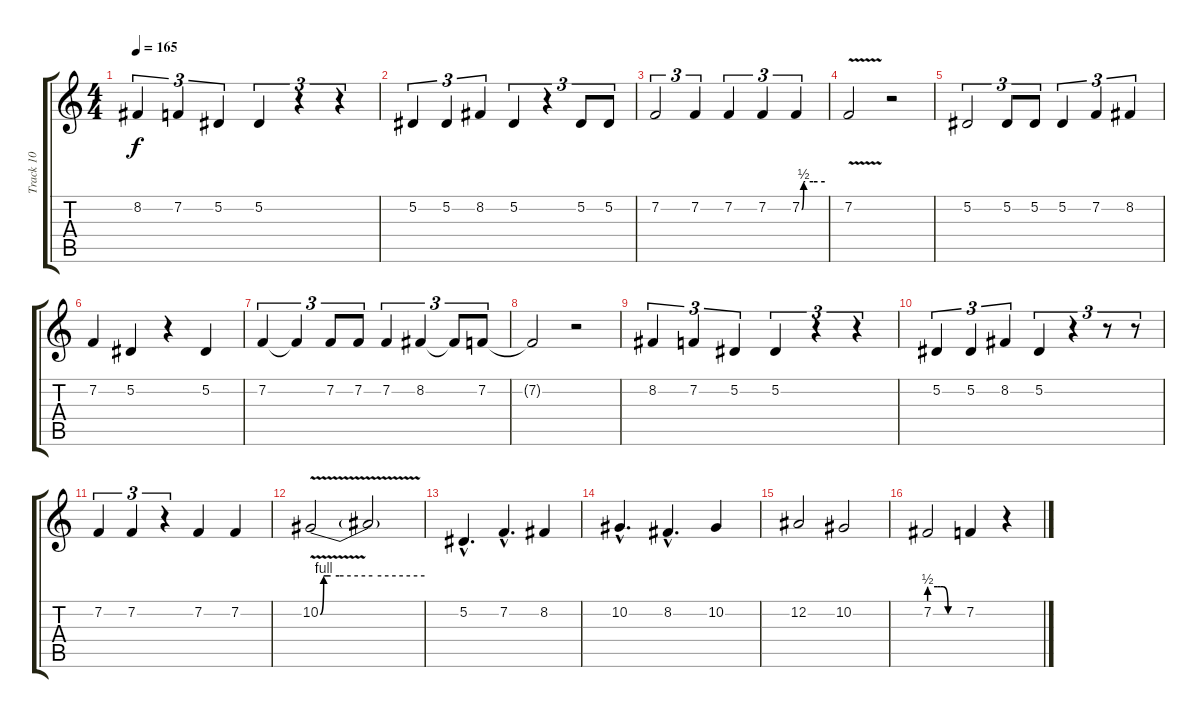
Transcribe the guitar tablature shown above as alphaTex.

\track ("Track 10" "Track 10") {instrument lead2sawtooth}
\staff {score tabs}
\tuning (Eb4 Bb3 Gb3 Db3 Ab2 Eb2) {hide}
\ts (4 4)
\tempo 165
\clef g2
\ks c
8.2.4{tu (3 2) dy f} 7.2.4{tu (3 2)} 5.2.4{tu (3 2)} 5.2.4{tu (3 2)} r.4{tu (3 2)} r.4{tu (3 2)} |
5.2.4{tu (3 2)} 5.2.4{tu (3 2)} 8.2.4{tu (3 2)} 5.2.4{tu (3 2)} r.4{tu (3 2)} 5.2.8{tu (3 2)} 5.2.8{tu (3 2)} |
7.2.2{tu (3 2)} 7.2.4{tu (3 2)} 7.2.4{tu (3 2)} 7.2.4{tu (3 2)} 7.2{be (custom 0 0 5 2 9 2 30 2 60 2)}.4{tu (3 2)} |
7.2{v}.2 r.2 |
5.2.2{tu (3 2)} 5.2.8{tu (3 2)} 5.2.8{tu (3 2)} 5.2.4{tu (3 2)} 7.2.4{tu (3 2)} 8.2.4{tu (3 2)} |
7.2.4 5.2.4 r.4 5.2.4 |
7.2.4{tu (3 2)} 7.2{t}.4{tu (3 2)} 7.2.8{tu (3 2)} 7.2.8{tu (3 2)} 7.2.4{tu (3 2)} 8.2.4{tu (3 2)} 8.2{t}.8{tu (3 2)} 7.2.8{tu (3 2)} |
7.2{t}.2 r.2 |
8.2.4{tu (3 2)} 7.2.4{tu (3 2)} 5.2.4{tu (3 2)} 5.2.4{tu (3 2)} r.4{tu (3 2)} r.4{tu (3 2)} |
5.2.4{tu (3 2)} 5.2.4{tu (3 2)} 8.2.4{tu (3 2)} 5.2.4{tu (3 2)} r.4{tu (3 2)} r.8{tu (3 2)} r.8{tu (3 2)} |
7.2.4{tu (3 2)} 7.2.4{tu (3 2)} r.4{tu (3 2)} 7.2.4 7.2.4 |
10.2{be (custom 0 0 2 4 6 4 11 4 30 4 60 4) v}.2 10.2{t}.2 |
5.2{hac}.4{d} 7.2{hac}.4{d} 8.2.4 |
10.2{hac}.4{d} 8.2{hac}.4{d} 10.2.4 |
12.2.2 10.2.2 |
7.2{be (custom 0 2 15 2 20 2 25 2 34 0 39 0 60 0)}.2 7.2.4 r.4
